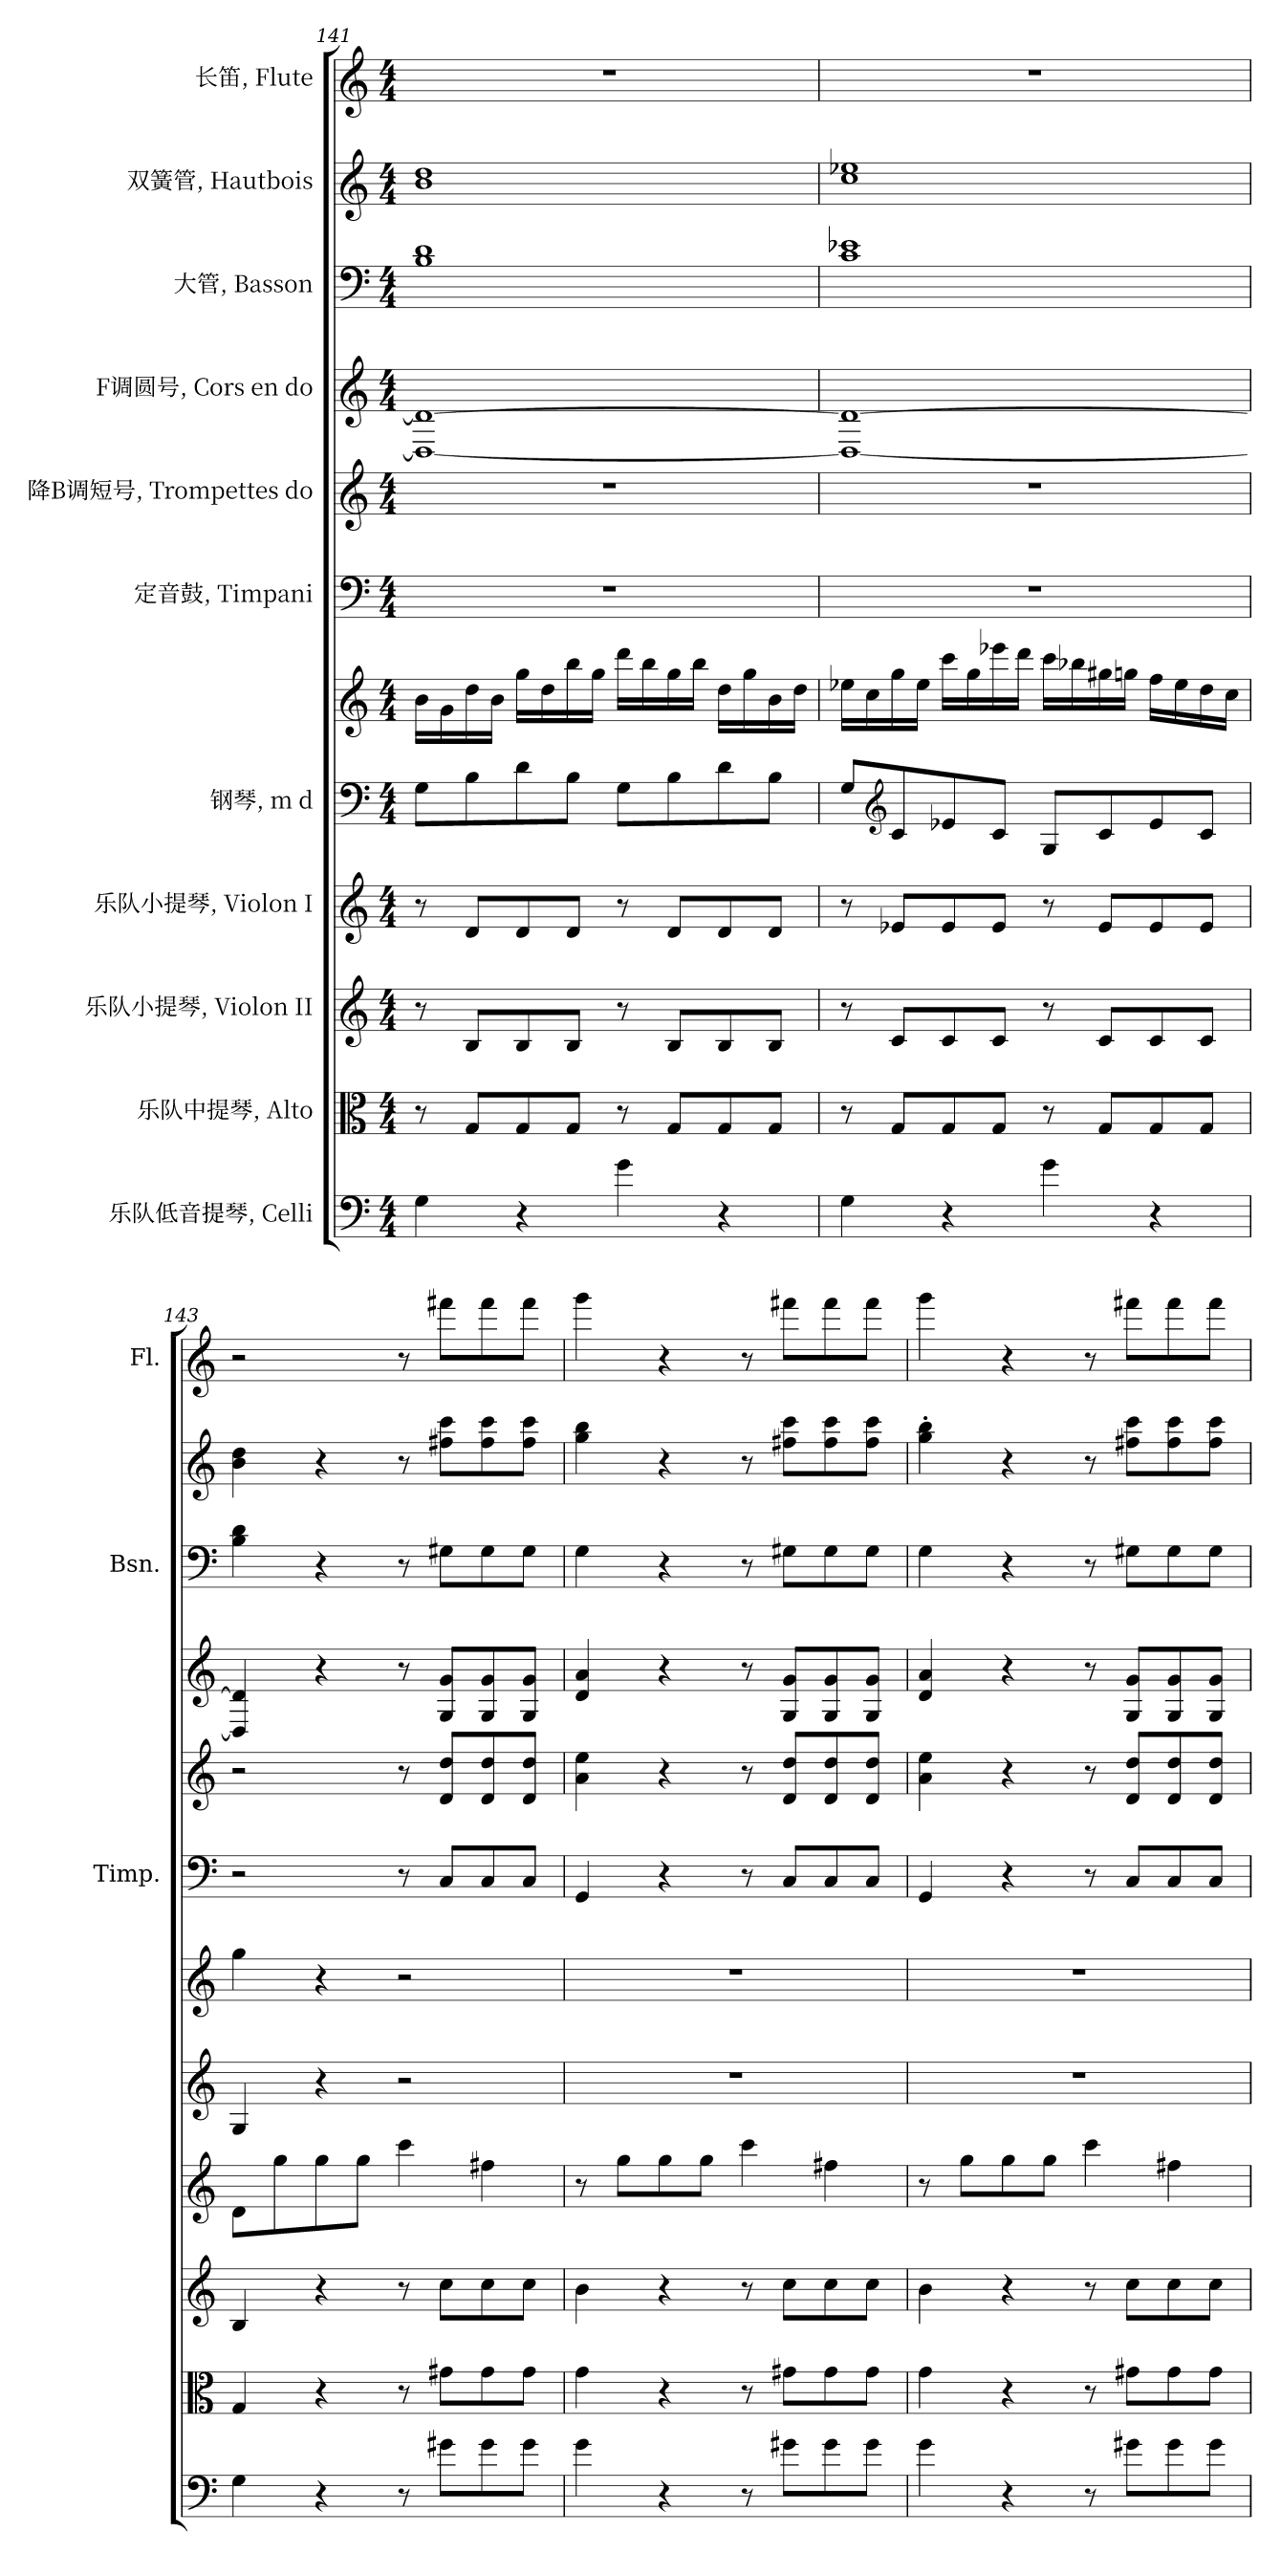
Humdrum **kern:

**kern	**kern	**kern	**kern	**kern	**kern	**kern	**kern	**kern	**kern	**kern	**kern
*part11	*part10	*part9	*part8	*part7	*part7	*part6	*part5	*part4	*part3	*part2	*part1
*staff12	*staff11	*staff10	*staff9	*staff8	*staff7	*staff6	*staff5	*staff4	*staff3	*staff2	*staff1
*I"乐队低音提琴, Celli	*I"乐队中提琴, Alto	*I"乐队小提琴, Violon II	*I"乐队小提琴, Violon I	*I"钢琴, m d	*	*I"定音鼓, Timpani	*I"降B调短号, Trompettes do	*I"F调圆号, Cors en do	*I"大管, Basson	*I"双簧管, Hautbois	*I"长笛, Flute
*	*	*	*	*	*	*I'Timp.	*	*	*I'Bsn.	*	*I'Fl.
!!LO:PB:g=z
*clefF4	*clefC3	*clefG2	*clefG2	*clefF4	*clefG2	*clefF4	*clefG2	*clefG2	*clefF4	*clefG2	*clefG2
*ITrd7c12	*	*	*	*	*	*	*ITrd1c2	*ITrd4c7	*	*	*
*k[]	*k[]	*k[]	*k[]	*k[]	*k[]	*k[]	*k[b-e-]	*k[b-]	*k[]	*k[]	*k[]
*M4/4	*M4/4	*M4/4	*M4/4	*M4/4	*M4/4	*M4/4	*M4/4	*M4/4	*M4/4	*M4/4	*M4/4
=141	=141	=141	=141	=141	=141	=141	=141	=141	=141	=141	=141
4GG\	8r	8r	8r	8G\L	16b\LL	1r	1r	1GG_ 1G_	1B 1d	1b 1dd	1r
.	.	.	.	.	16g\	.	.	.	.	.	.
.	8G/L	8B/L	8d/L	8B\	16dd\	.	.	.	.	.	.
.	.	.	.	.	16b\JJ	.	.	.	.	.	.
4r	8G/	8B/	8d/	8d\	16gg\LL	.	.	.	.	.	.
.	.	.	.	.	16dd\	.	.	.	.	.	.
.	8G/J	8B/J	8d/J	8B\J	16bb\	.	.	.	.	.	.
.	.	.	.	.	16gg\JJ	.	.	.	.	.	.
4G\	8r	8r	8r	8G\L	16ddd\LL	.	.	.	.	.	.
.	.	.	.	.	16bb\	.	.	.	.	.	.
.	8G/L	8B/L	8d/L	8B\	16gg\	.	.	.	.	.	.
.	.	.	.	.	16bb\JJ	.	.	.	.	.	.
4r	8G/	8B/	8d/	8d\	16dd\LL	.	.	.	.	.	.
.	.	.	.	.	16gg\	.	.	.	.	.	.
.	8G/J	8B/J	8d/J	8B\J	16b\	.	.	.	.	.	.
.	.	.	.	.	16dd\JJ	.	.	.	.	.	.
=142	=142	=142	=142	=142	=142	=142	=142	=142	=142	=142	=142
4GG\	8r	8r	8r	8G/L	16ee-X\LL	1r	1r	1GG_ 1G_	1c 1e-X	1cc 1ee-X	1r
.	.	.	.	.	16cc\	.	.	.	.	.	.
*	*	*	*	*clefG2	*	*	*	*	*	*	*
.	8G/L	8c/L	8e-X/L	8c/	16gg\	.	.	.	.	.	.
.	.	.	.	.	16ee-\JJ	.	.	.	.	.	.
4r	8G/	8c/	8e-/	8e-X/	16ccc\LL	.	.	.	.	.	.
.	.	.	.	.	16gg\	.	.	.	.	.	.
.	8G/J	8c/J	8e-/J	8c/J	16eee-X\	.	.	.	.	.	.
.	.	.	.	.	16ddd\JJ	.	.	.	.	.	.
4G\	8r	8r	8r	8G/L	16ccc\LL	.	.	.	.	.	.
.	.	.	.	.	16bb-X\	.	.	.	.	.	.
.	8G/L	8c/L	8e-/L	8c/	16gg#X\	.	.	.	.	.	.
.	.	.	.	.	16ggn\JJ	.	.	.	.	.	.
4r	8G/	8c/	8e-/	8e-/	16ff\LL	.	.	.	.	.	.
.	.	.	.	.	16ee-\	.	.	.	.	.	.
.	8G/J	8c/J	8e-/J	8c/J	16dd\	.	.	.	.	.	.
.	.	.	.	.	16cc\JJ	.	.	.	.	.	.
!!LO:PB:g=z
=143	=143	=143	=143	=143	=143	=143	=143	=143	=143	=143	=143
4GG\	4G/	4B/	8d\L	4G/	4gg\	2r	2r	4GG/] 4G/]	4B\ 4d\	4b\ 4dd\	2r
.	.	.	8gg\	.	.	.	.	.	.	.	.
4r	4r	4r	8gg\	4r	4r	.	.	4r	4r	4r	.
.	.	.	8gg\J	.	.	.	.	.	.	.	.
8r	8r	8r	4ccc\	2r	2r	8r	8r	8r	8r	8r	8r
8G#X\L	8g#X\L	8cc\L	.	.	.	8C/L	8c/ 8cc/L	8C/ 8c/L	8G#X\L	8ff#X\ 8ccc\L	8fff#X\L
8G#\	8g#\	8cc\	4ff#X\	.	.	8C/	8c/ 8cc/	8C/ 8c/	8G#\	8ff#\ 8ccc\	8fff#\
8G#\J	8g#\J	8cc\J	.	.	.	8C/J	8c/ 8cc/J	8C/ 8c/J	8G#\J	8ff#\ 8ccc\J	8fff#\J
=144	=144	=144	=144	=144	=144	=144	=144	=144	=144	=144	=144
4G\	4g\	4b\	8r	1r	1r	4GG/	4g\ 4dd\	4G/ 4d/	4G\	4gg\ 4bb\	4ggg\
.	.	.	8gg\L	.	.	.	.	.	.	.	.
4r	4r	4r	8gg\	.	.	4r	4r	4r	4r	4r	4r
.	.	.	8gg\J	.	.	.	.	.	.	.	.
8r	8r	8r	4ccc\	.	.	8r	8r	8r	8r	8r	8r
8G#X\L	8g#X\L	8cc\L	.	.	.	8C/L	8c/ 8cc/L	8C/ 8c/L	8G#X\L	8ff#X\ 8ccc\L	8fff#X\L
8G#\	8g#\	8cc\	4ff#X\	.	.	8C/	8c/ 8cc/	8C/ 8c/	8G#\	8ff#\ 8ccc\	8fff#\
8G#\J	8g#\J	8cc\J	.	.	.	8C/J	8c/ 8cc/J	8C/ 8c/J	8G#\J	8ff#\ 8ccc\J	8fff#\J
=145	=145	=145	=145	=145	=145	=145	=145	=145	=145	=145	=145
4G\	4g\	4b\	8r	1r	1r	4GG/	4g\ 4dd\	4G/ 4d/	4G\	4gg\' 4bb\'	4ggg\
.	.	.	8gg\L	.	.	.	.	.	.	.	.
4r	4r	4r	8gg\	.	.	4r	4r	4r	4r	4r	4r
.	.	.	8gg\J	.	.	.	.	.	.	.	.
8r	8r	8r	4ccc\	.	.	8r	8r	8r	8r	8r	8r
8G#X\L	8g#X\L	8cc\L	.	.	.	8C/L	8c/ 8cc/L	8C/ 8c/L	8G#X\L	8ff#X\ 8ccc\L	8fff#X\L
8G#\	8g#\	8cc\	4ff#X\	.	.	8C/	8c/ 8cc/	8C/ 8c/	8G#\	8ff#\ 8ccc\	8fff#\
8G#\J	8g#\J	8cc\J	.	.	.	8C/J	8c/ 8cc/J	8C/ 8c/J	8G#\J	8ff#\ 8ccc\J	8fff#\J
=	=	=	=	=	=	=	=	=	=	=	=
*-	*-	*-	*-	*-	*-	*-	*-	*-	*-	*-	*-
